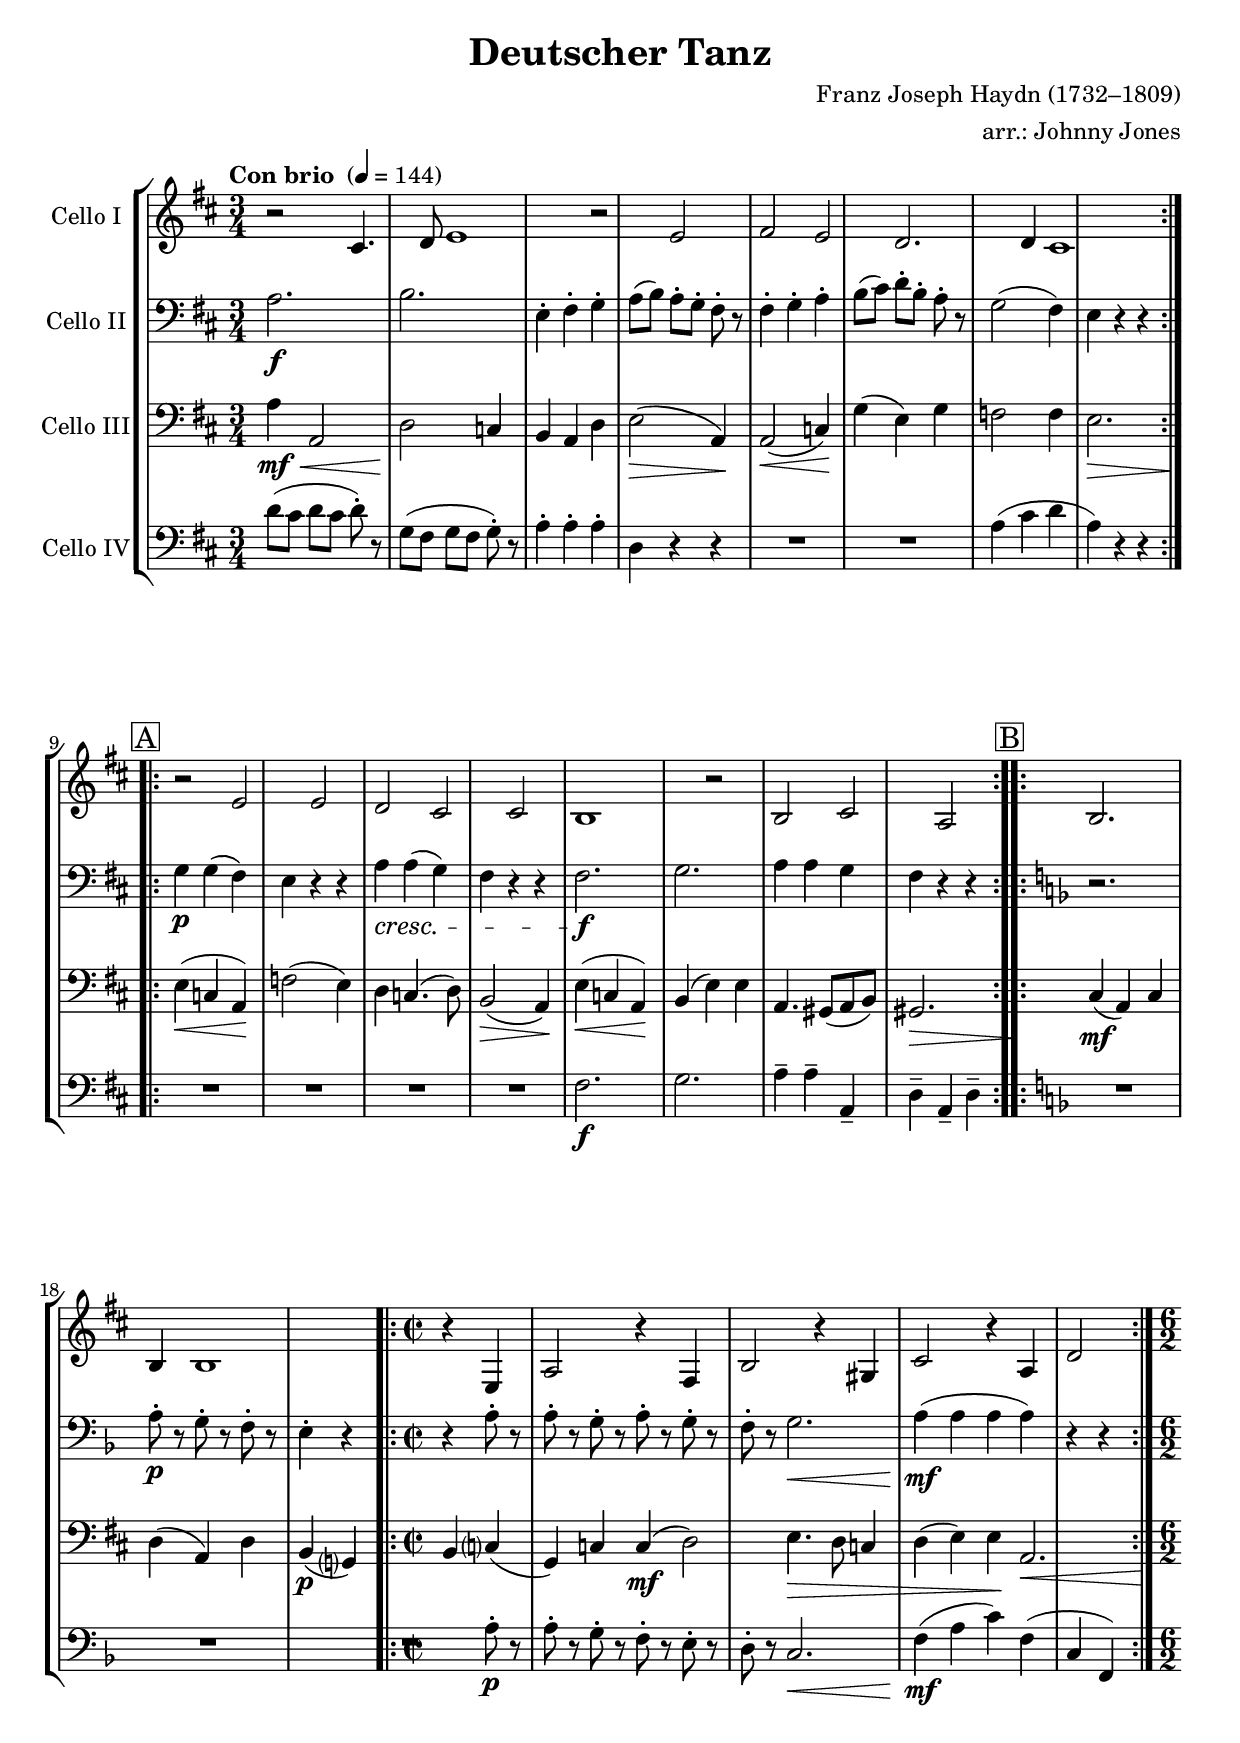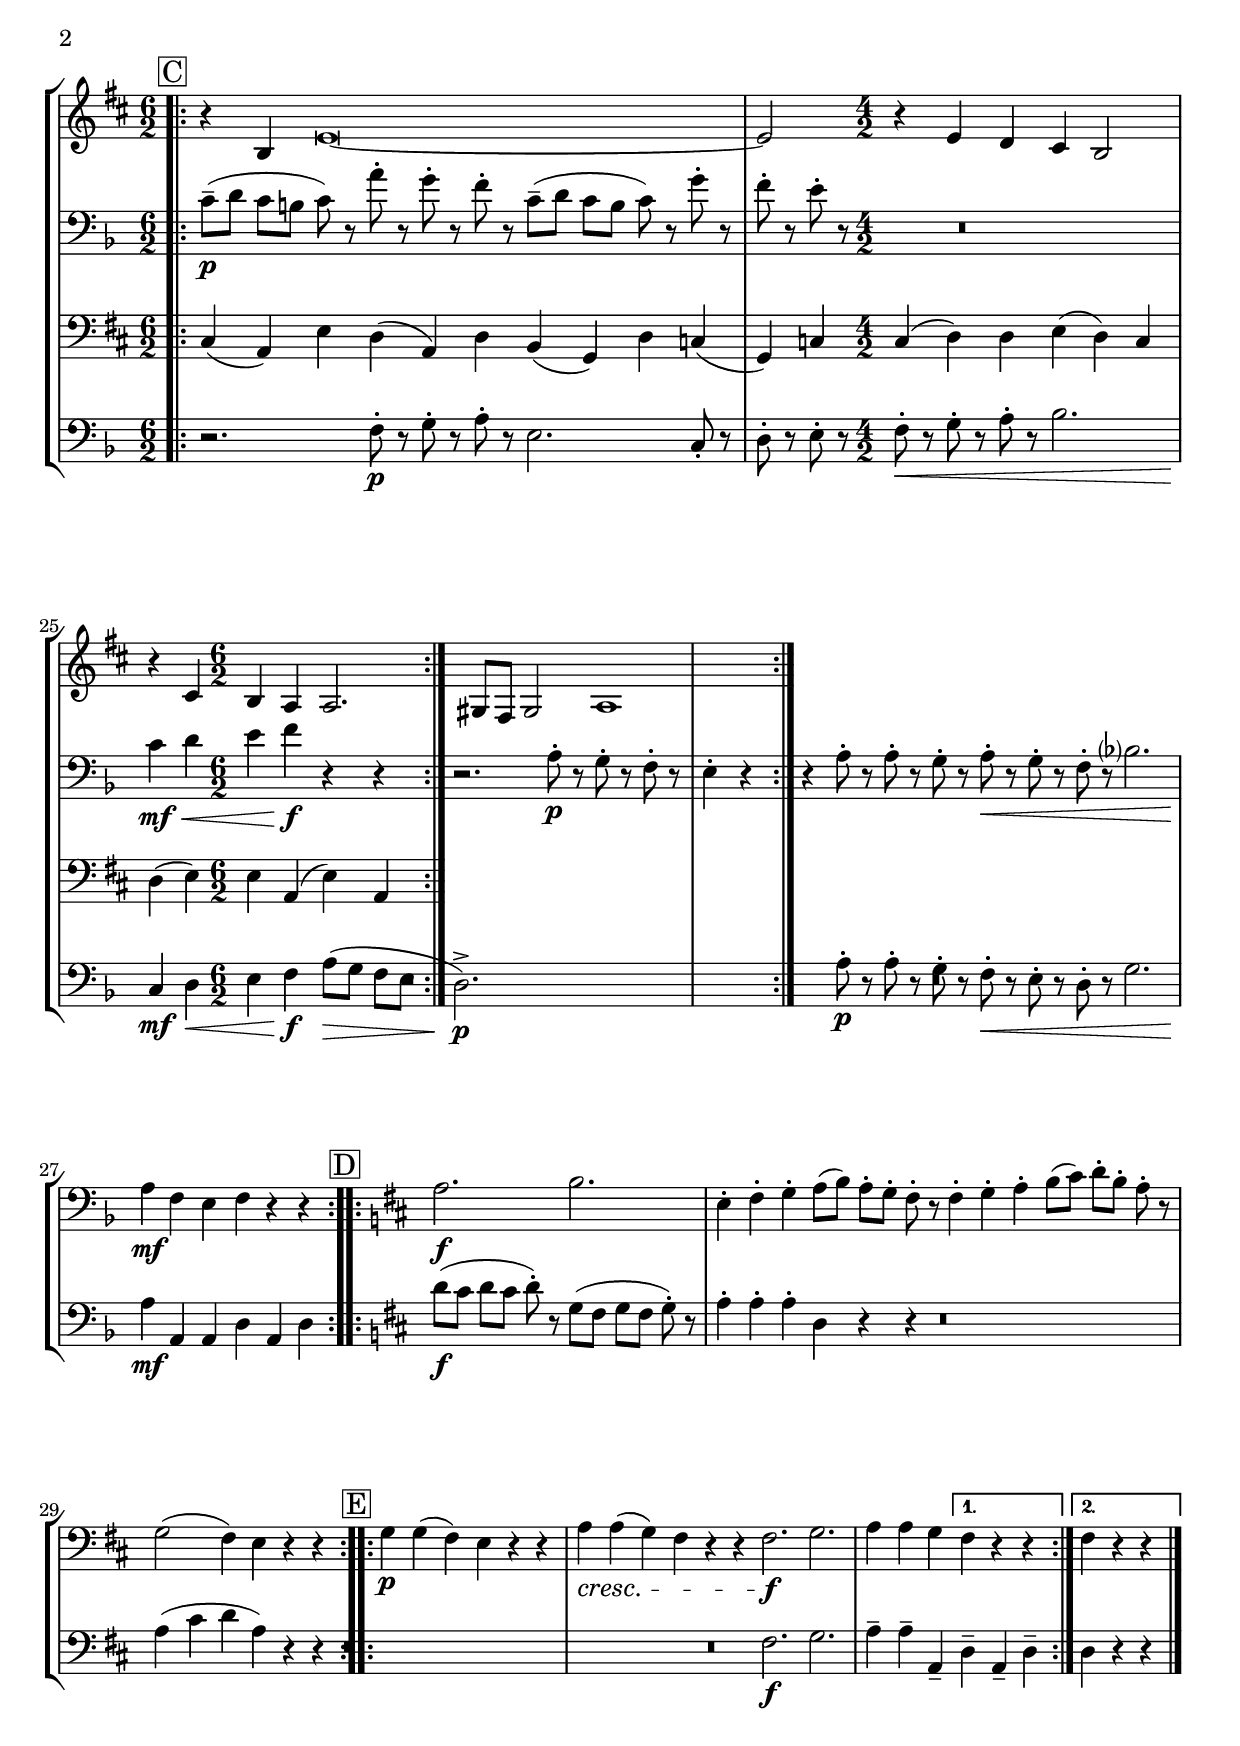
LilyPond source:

\version "2.14.2"
\include "deutsch.ly"

#(set-global-staff-size 20.5)

\header {
  title = "Deutscher Tanz"
  composer = "Franz Joseph Haydn (1732–1809)"
  arranger = "arr.: Johnny Jones"
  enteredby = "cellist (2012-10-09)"
}

voiceconsts = {
 \key c \major
 \time 3/4
 \clef "bass"
% \numericTimeSignature
 \compressFullBarRests
 \tempo "Con brio " 4=144
}

mihi = "clarinet"
%minstr = "accordion"
milo = "bassoon"
mipz = "harpsichord"

pizz = \markup \italic "pizz."

\include "v1.ily"
vb = \relative c'' {
  \voiceconsts

  \repeat volta 2 {
    g2.\f
    a
    d,4-. e-. f-.
    g8( a) g[-. f]-. e-. r
    e4-. f-. g-.
    a8( h) c[-. a]-. g-. r

    f2( e4)
    d r r
  } \mark \markup \box "A"
  \repeat volta 2 {
    f\p f( e)
    d r r
    g\cresc g( f)
    e r r

    e2.\f
    f
    g4 g f
    e r r 
  } \mark \markup \box "B" \key c \minor
  \repeat volta 2 {
    r2.
    g8-.\p r f-. r es-. r

    d4-. r r
    g8-. r g-. r f-. r
    g-. r f-. r es-. r
    f2.\<
    g4(\!\mf g g
    g) r r
  } \mark \markup \box "C"
  \repeat volta 2 {
    b8(--\p c b[ a] b) r
    g'-. r f-. r es-. r
    b(-- c b[ a] b) r
    f'-. r es-. r d-. r
    R2.*2

    b4\mf\< c d
    es\!\f r r
    r2.
    g,8-.\p r f-. r es-. r
    d4-. r r
    g8-. r g-. r f-. r

    g-.\< r f-. r es-. r
    as?2.
    g4\!\mf es d
    es r r
  } \mark \markup \box "D" \key c \major
  \repeat volta 2 {
    g2.\f
    a
    d,4-. e-. f-.
    g8( a) g[-. f]-. e-. r
    e4-. f-. g-.
    a8( h) c[-. a]-. g-. r
    f2( e4)
    d r r
  } \mark \markup \box "E"
  \repeat volta 2 {
    f\p f( e)
    d r r
    g\cresc g( f)
    e r r
    e2.\f

    f
    g4 g f
  }
  \alternative {
    { e r r }
    { e r r }
  } \bar "|."
}

\include "v3.ily"
vd = \relative c'' {
  \voiceconsts

  \repeat volta 2 {
    c8( h c[ h] c)-. r
    f,( e f[ e] f)-. r
    g4-. g-. g-.
    c, r r
    R2.*2

    g'4( h c
    g) r r
  } \mark \markup \box "A"
  \repeat volta 2 {
    R2.*4
    e2.\f
    f

    g4-- g-- g,--
    c-- g-- c--
  } \mark \markup \box "B" \key c \minor
  \repeat volta 2 {
    R2.*3

    g'8-.\p r g-. r f-. r
    es-. r d-. r c-. r
    b2.\<
    es4(\!\mf g b)
    es,( b es,)
  } \mark \markup \box "C"
  \repeat volta 2 {
    r2.
    es'8-.\p r f-. r g-. r
    d2.
    b8-. r c-. r d-. r
    es-.\< r f-. r g-. r
    as2.

    b,4\!\mf c\< d
    es\!\f g8(\> f es[ d]
    c2.)->\!\p
    R2.*2

    g'8-.\p r g-. r f-. r
    es-.\< r d-. r c-. r
    f2.
    g4\!\mf g, g
    c g c
  } \mark \markup \box "D" \key c \major
  \repeat volta 2 {
    c'8(\f h c[ h] c)-. r
    f,( e f[ e] f)-. r
    g4-. g-. g-.
    c, r r
    R2.*2

    g'4( h c
    g) r r
  } \mark \markup \box "E"
  \repeat volta 2 {
    R2.*4

    e2.\f
    f
    g4-- g-- g,--
  }
  \alternative {
    { c-- g-- c-- }
    { c r r }
  } \bar "|."
}


music = \new StaffGroup <<
      \new Staff {
	\set Staff.midiInstrument = \milo
	\set Staff.instrumentName = #"Cello I"
	\transpose c d, { \va }
      }

      \new Staff {
	\set Staff.midiInstrument = \milo
	\set Staff.instrumentName = #"Cello II"
	\transpose c d, { \vb }
      }

      \new Staff {
	\set Staff.midiInstrument = \milo
	\set Staff.instrumentName = #"Cello III"
	\transpose c d, { \vc }
      }

      \new Staff {
	\set Staff.midiInstrument = \milo
	\set Staff.instrumentName = #"Cello IV"
	\transpose c d, { \vd }
      }
>>

\book {
  \score {
    \music
    \layout {}
  }

  \score {
    \unfoldRepeats \music

    \midi {
      \context {
        \Score
      }
    }
  }
}
